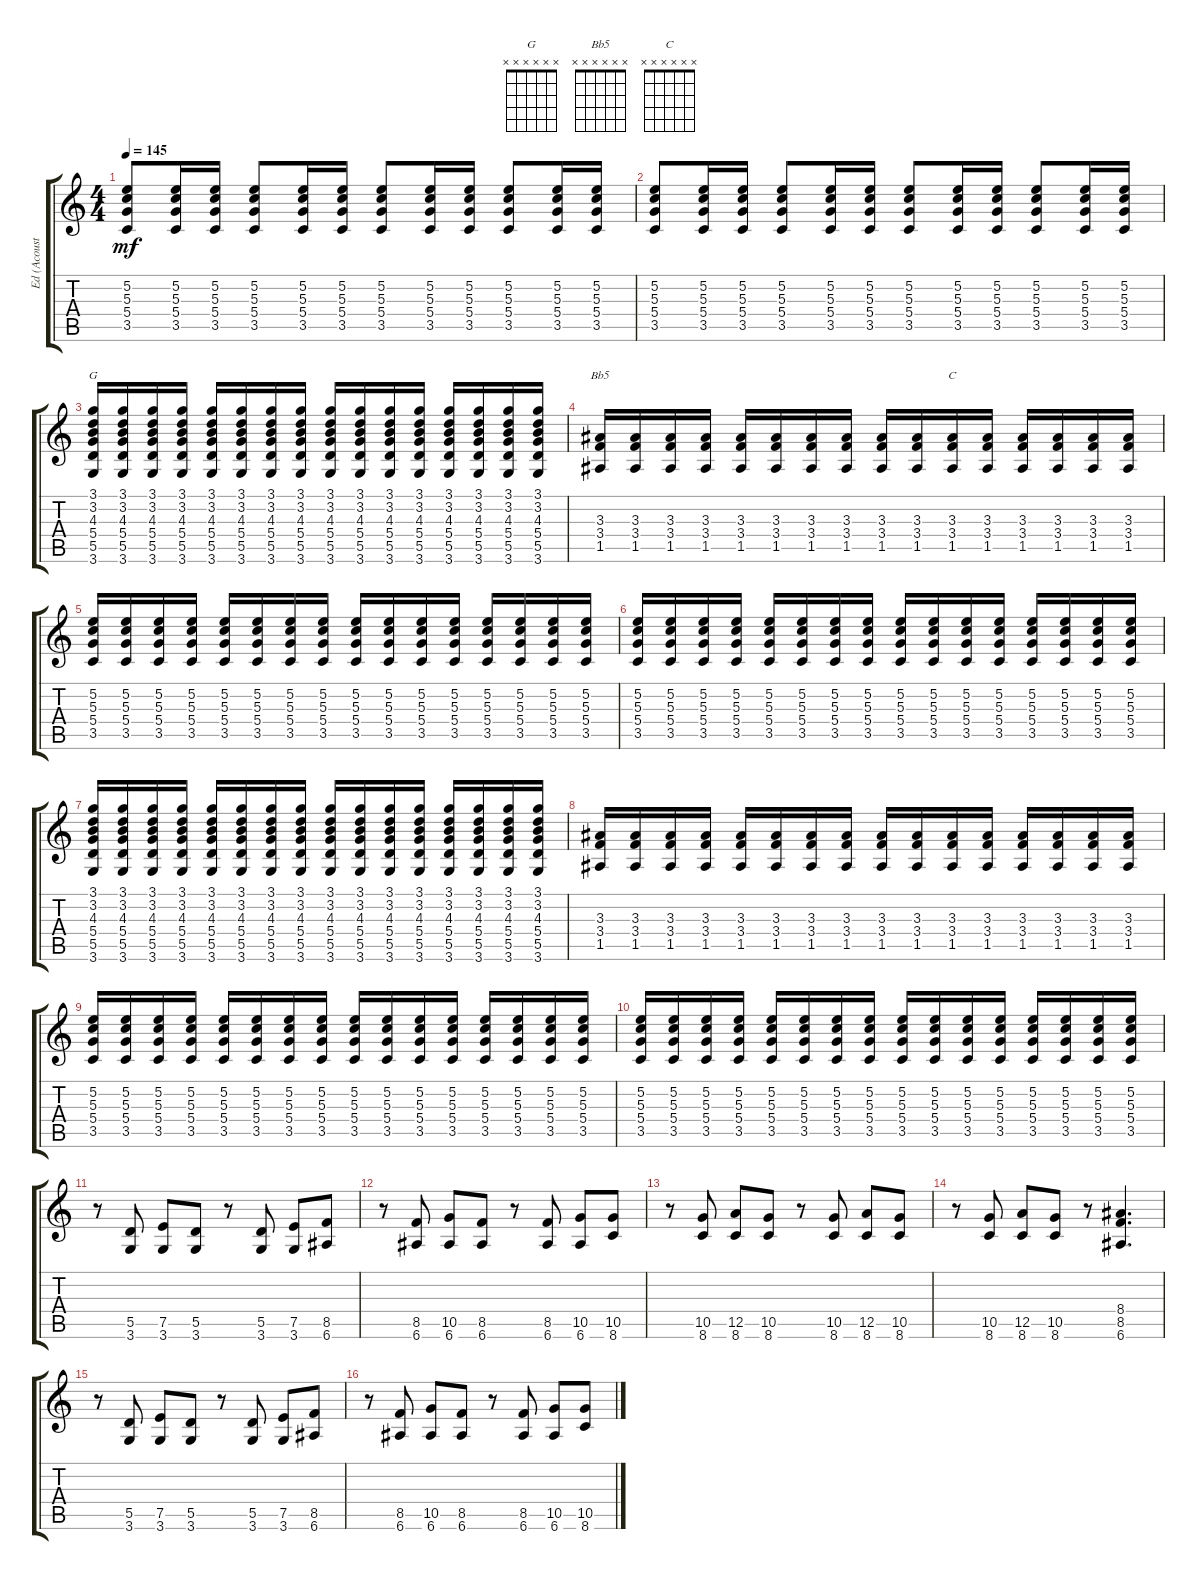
\track ("Ed (Acoustic Overdub)" "Ed (Acoust") {instrument acousticguitarsteel}
\staff {score tabs}
\tuning (E4 B3 G3 D3 A2 E2) {hide}
\chord ("G" x x x x x x)
\chord ("Bb5" x x x x x x)
\chord ("C" x x x x x x)
\ts (4 4)
\tempo 145
\clef g2
\ks c
(5.2 5.3 5.4 3.5).8{dy mf} (5.2 5.3 5.4 3.5).16 (5.2 5.3 5.4 3.5).16 (5.2 5.3 5.4 3.5).8 (5.2 5.3 5.4 3.5).16 (5.2 5.3 5.4 3.5).16 (5.2 5.3 5.4 3.5).8 (5.2 5.3 5.4 3.5).16 (5.2 5.3 5.4 3.5).16 (5.2 5.3 5.4 3.5).8 (5.2 5.3 5.4 3.5).16 (5.2 5.3 5.4 3.5).16 |
(5.2 5.3 5.4 3.5).8 (5.2 5.3 5.4 3.5).16 (5.2 5.3 5.4 3.5).16 (5.2 5.3 5.4 3.5).8 (5.2 5.3 5.4 3.5).16 (5.2 5.3 5.4 3.5).16 (5.2 5.3 5.4 3.5).8 (5.2 5.3 5.4 3.5).16 (5.2 5.3 5.4 3.5).16 (5.2 5.3 5.4 3.5).8 (5.2 5.3 5.4 3.5).16 (5.2 5.3 5.4 3.5).16 |
(3.1 3.2 4.3 5.4 5.5 3.6).16{ch "G"} (3.1 3.2 4.3 5.4 5.5 3.6).16 (3.1 3.2 4.3 5.4 5.5 3.6).16 (3.1 3.2 4.3 5.4 5.5 3.6).16 (3.1 3.2 4.3 5.4 5.5 3.6).16 (3.1 3.2 4.3 5.4 5.5 3.6).16 (3.1 3.2 4.3 5.4 5.5 3.6).16 (3.1 3.2 4.3 5.4 5.5 3.6).16 (3.1 3.2 4.3 5.4 5.5 3.6).16 (3.1 3.2 4.3 5.4 5.5 3.6).16 (3.1 3.2 4.3 5.4 5.5 3.6).16 (3.1 3.2 4.3 5.4 5.5 3.6).16 (3.1 3.2 4.3 5.4 5.5 3.6).16 (3.1 3.2 4.3 5.4 5.5 3.6).16 (3.1 3.2 4.3 5.4 5.5 3.6).16 (3.1 3.2 4.3 5.4 5.5 3.6).16 |
(3.3 3.4 1.5).16{ch "Bb5"} (3.3 3.4 1.5).16 (3.3 3.4 1.5).16 (3.3 3.4 1.5).16 (3.3 3.4 1.5).16 (3.3 3.4 1.5).16 (3.3 3.4 1.5).16 (3.3 3.4 1.5).16 (3.3 3.4 1.5).16 (3.3 3.4 1.5).16 (3.3 3.4 1.5).16{ch "C"} (3.3 3.4 1.5).16 (3.3 3.4 1.5).16 (3.3 3.4 1.5).16 (3.3 3.4 1.5).16 (3.3 3.4 1.5).16 |
(5.2 5.3 5.4 3.5).16 (5.2 5.3 5.4 3.5).16 (5.2 5.3 5.4 3.5).16 (5.2 5.3 5.4 3.5).16 (5.2 5.3 5.4 3.5).16 (5.2 5.3 5.4 3.5).16 (5.2 5.3 5.4 3.5).16 (5.2 5.3 5.4 3.5).16 (5.2 5.3 5.4 3.5).16 (5.2 5.3 5.4 3.5).16 (5.2 5.3 5.4 3.5).16 (5.2 5.3 5.4 3.5).16 (5.2 5.3 5.4 3.5).16 (5.2 5.3 5.4 3.5).16 (5.2 5.3 5.4 3.5).16 (5.2 5.3 5.4 3.5).16 |
(5.2 5.3 5.4 3.5).16 (5.2 5.3 5.4 3.5).16 (5.2 5.3 5.4 3.5).16 (5.2 5.3 5.4 3.5).16 (5.2 5.3 5.4 3.5).16 (5.2 5.3 5.4 3.5).16 (5.2 5.3 5.4 3.5).16 (5.2 5.3 5.4 3.5).16 (5.2 5.3 5.4 3.5).16 (5.2 5.3 5.4 3.5).16 (5.2 5.3 5.4 3.5).16 (5.2 5.3 5.4 3.5).16 (5.2 5.3 5.4 3.5).16 (5.2 5.3 5.4 3.5).16 (5.2 5.3 5.4 3.5).16 (5.2 5.3 5.4 3.5).16 |
(3.1 3.2 4.3 5.4 5.5 3.6).16 (3.1 3.2 4.3 5.4 5.5 3.6).16 (3.1 3.2 4.3 5.4 5.5 3.6).16 (3.1 3.2 4.3 5.4 5.5 3.6).16 (3.1 3.2 4.3 5.4 5.5 3.6).16 (3.1 3.2 4.3 5.4 5.5 3.6).16 (3.1 3.2 4.3 5.4 5.5 3.6).16 (3.1 3.2 4.3 5.4 5.5 3.6).16 (3.1 3.2 4.3 5.4 5.5 3.6).16 (3.1 3.2 4.3 5.4 5.5 3.6).16 (3.1 3.2 4.3 5.4 5.5 3.6).16 (3.1 3.2 4.3 5.4 5.5 3.6).16 (3.1 3.2 4.3 5.4 5.5 3.6).16 (3.1 3.2 4.3 5.4 5.5 3.6).16 (3.1 3.2 4.3 5.4 5.5 3.6).16 (3.1 3.2 4.3 5.4 5.5 3.6).16 |
(3.3 3.4 1.5).16 (3.3 3.4 1.5).16 (3.3 3.4 1.5).16 (3.3 3.4 1.5).16 (3.3 3.4 1.5).16 (3.3 3.4 1.5).16 (3.3 3.4 1.5).16 (3.3 3.4 1.5).16 (3.3 3.4 1.5).16 (3.3 3.4 1.5).16 (3.3 3.4 1.5).16 (3.3 3.4 1.5).16 (3.3 3.4 1.5).16 (3.3 3.4 1.5).16 (3.3 3.4 1.5).16 (3.3 3.4 1.5).16 |
(5.2 5.3 5.4 3.5).16 (5.2 5.3 5.4 3.5).16 (5.2 5.3 5.4 3.5).16 (5.2 5.3 5.4 3.5).16 (5.2 5.3 5.4 3.5).16 (5.2 5.3 5.4 3.5).16 (5.2 5.3 5.4 3.5).16 (5.2 5.3 5.4 3.5).16 (5.2 5.3 5.4 3.5).16 (5.2 5.3 5.4 3.5).16 (5.2 5.3 5.4 3.5).16 (5.2 5.3 5.4 3.5).16 (5.2 5.3 5.4 3.5).16 (5.2 5.3 5.4 3.5).16 (5.2 5.3 5.4 3.5).16 (5.2 5.3 5.4 3.5).16 |
(5.2 5.3 5.4 3.5).16 (5.2 5.3 5.4 3.5).16 (5.2 5.3 5.4 3.5).16 (5.2 5.3 5.4 3.5).16 (5.2 5.3 5.4 3.5).16 (5.2 5.3 5.4 3.5).16 (5.2 5.3 5.4 3.5).16 (5.2 5.3 5.4 3.5).16 (5.2 5.3 5.4 3.5).16 (5.2 5.3 5.4 3.5).16 (5.2 5.3 5.4 3.5).16 (5.2 5.3 5.4 3.5).16 (5.2 5.3 5.4 3.5).16 (5.2 5.3 5.4 3.5).16 (5.2 5.3 5.4 3.5).16 (5.2 5.3 5.4 3.5).16 |
r.8 (5.5 3.6).8 (7.5 3.6).8 (5.5 3.6).8 r.8 (5.5 3.6).8 (7.5 3.6).8 (8.5 6.6).8 |
r.8 (8.5 6.6).8 (10.5 6.6).8 (8.5 6.6).8 r.8 (8.5 6.6).8 (10.5 6.6).8 (10.5 8.6).8 |
r.8 (10.5 8.6).8 (12.5 8.6).8 (10.5 8.6).8 r.8 (10.5 8.6).8 (12.5 8.6).8 (10.5 8.6).8 |
r.8 (10.5 8.6).8 (12.5 8.6).8 (10.5 8.6).8 r.8 (8.4 8.5 6.6).4{d} |
r.8 (5.5 3.6).8 (7.5 3.6).8 (5.5 3.6).8 r.8 (5.5 3.6).8 (7.5 3.6).8 (8.5 6.6).8 |
r.8 (8.5 6.6).8 (10.5 6.6).8 (8.5 6.6).8 r.8 (8.5 6.6).8 (10.5 6.6).8 (10.5 8.6).8
